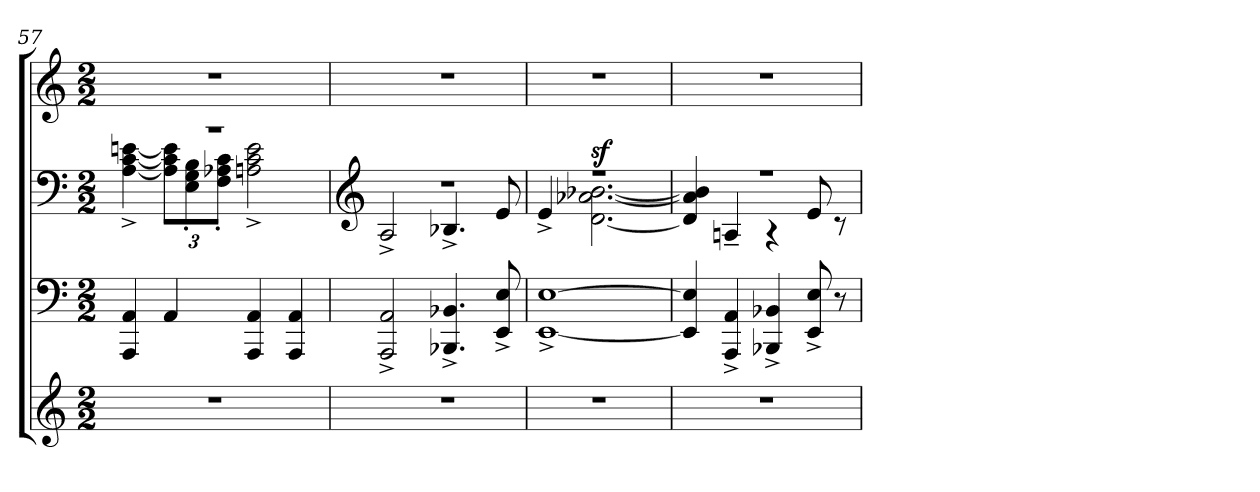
**kern	**kern	**kern	**dynam	**kern
*part3	*part2	*part2	*part2	*part1
*staff4	*staff3	*staff2	*staff2/3	*staff1
*clefG2	*clefF4	*clefF4	*	*clefG2
*k[]	*k[]	*k[]	*	*k[]
*M2/2	*M2/2	*M2/2	*	*M2/2
=57	=57	=57	=57	=57
*	*	*^	*	*
1r	4AAA/ 4AA/	1r	[4A\^ [4c\^ [4en\^	.	1r
*	*	*	*Xbrackettup	*	*
.	4AA/	.	12A\] 12c\] 12e\]L	.	.
.	.	.	12E\'< 12G\'< 12B\'<	.	.
.	.	.	12F\' 12A-X\' 12c\'J	.	.
.	4AAA/ 4AA/	.	2An\^ 2c\^ 2e\^	.	.
.	4AAA/ 4AA/	.	.	.	.
=58	=58	=58	=58	=58	=58
*	*	*clefG2	*	*	*
1r	2AAA/<^< 2AA/<^<	1r	2A^/	.	1r
.	4.BBB-X/^ 4.BB-X/^	.	4.B-X^/	.	.
.	8EE/^ 8E/^	.	8e/	.	.
=59	=59	=59	=59	=59	=59
1r	[1EE^ [1E^	1r	4e^/	.	1r
!	!	!	!	!LO:DY:a	!
.	.	.	[2.d\ [2.a-X\ [2.b-X\	sf	.
=60	=60	=60	=60	=60	=60
1r	4EE/] 4E/]	1r	4d/] 4a-/] 4b-/]	.	1r
.	4AAA/^ 4AA/^	.	4An~/	.	.
.	4BBB-X/^ 4BB-X/^	.	4r	.	.
.	8EE/^ 8E/^	.	8e/	.	.
.	8r	.	8r	.	.
*	*	*v	*v	*	*
=	=	=	=	=
*-	*-	*-	*-	*-
